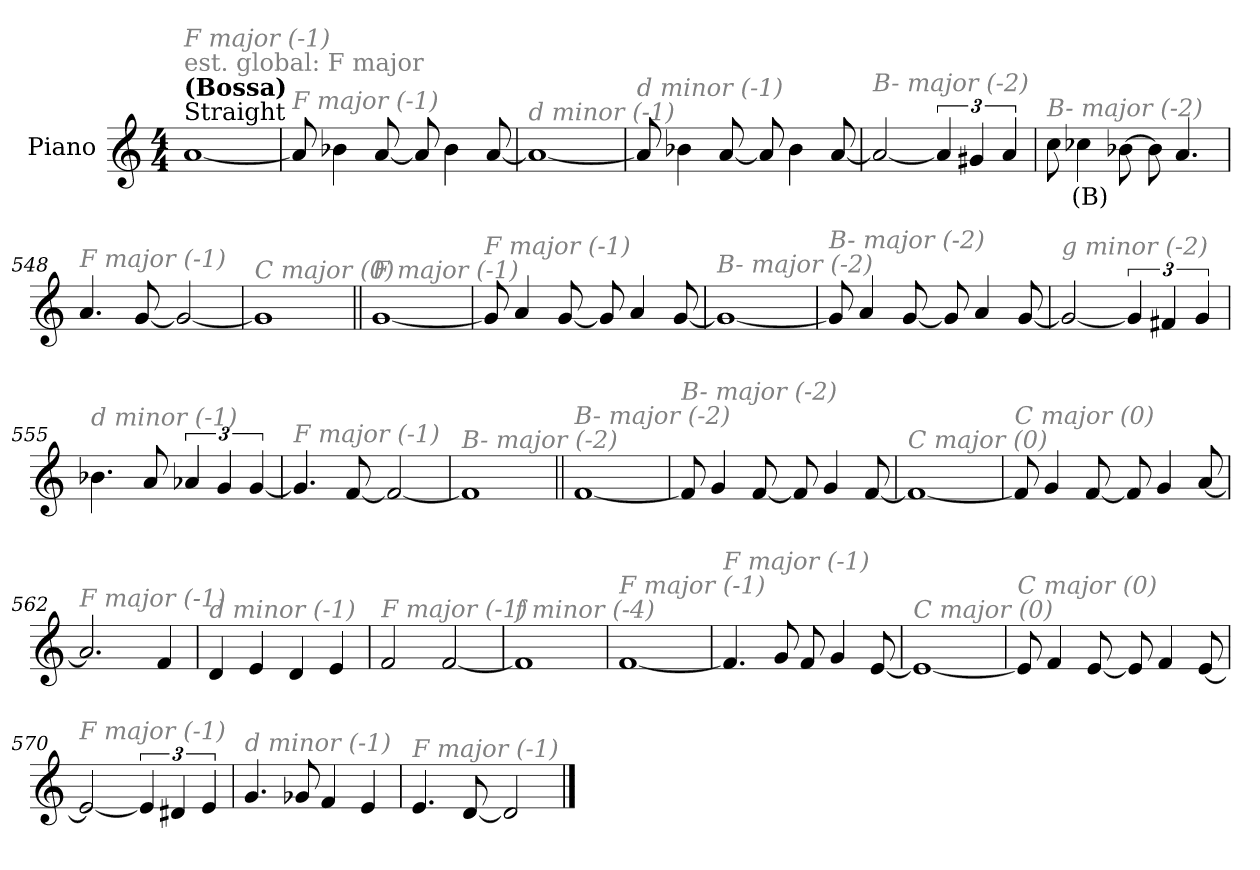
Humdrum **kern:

**kern	**text
*part1	*part1
*staff1	*staff1
*I"Piano	*
*I'Pno.	*
*clefG2	*
*k[]	*
*M4/4	*
=1	=1
!LO:TX:a:t=Straight	!
!LO:TX:a:B:t=(Bossa)	!
!LO:TX:a:color=#808080:t=est. global&colon; F major	!
!LO:TX:i:color=#808080:t=F major (-1)	!
[1a	.
=543	=543
!LO:TX:i:color=#808080:t=F major (-1)	!
8a/]	.
4b-X\	.
[8a/	.
8a/]	.
4b-\	.
[8a/	.
=544	=544
!LO:TX:i:color=#808080:t=d minor (-1)	!
1a_	.
=545	=545
!LO:TX:i:color=#808080:t=d minor (-1)	!
8a/]	.
4b-X\	.
[8a/	.
8a/]	.
4b-\	.
[8a/	.
!!LO:LB:g=z
=546	=546
!LO:TX:i:color=#808080:t=B- major (-2)	!
2a/_	.
6a/]	.
6g#X/	.
6a/	.
=547	=547
!LO:TX:i:color=#808080:t=B- major (-2)	!
8cc\	.
4cc-Xi\	(B)
[8b-X\	.
8b-\]	.
4.a/	.
=548	=548
!LO:TX:i:color=#808080:t=F major (-1)	!
4.a/	.
[8g/	.
2g/_	.
=549	=549
!LO:TX:i:color=#808080:t=C major (0)	!
1g]	.
!!LO:LB:g=z
=550||	=550||
!LO:TX:i:color=#808080:t=F major (-1)	!
[1g	.
=551	=551
!LO:TX:i:color=#808080:t=F major (-1)	!
8g/]	.
4a/	.
[8g/	.
8g/]	.
4a/	.
[8g/	.
=552	=552
!LO:TX:i:color=#808080:t=B- major (-2)	!
1g_	.
=553	=553
!LO:TX:i:color=#808080:t=B- major (-2)	!
8g/]	.
4a/	.
[8g/	.
8g/]	.
4a/	.
[8g/	.
!!LO:LB:g=z
=554	=554
!LO:TX:i:color=#808080:t=g minor (-2)	!
2g/_	.
6g/]	.
6f#X/	.
6g/	.
=555	=555
!LO:TX:i:color=#808080:t=d minor (-1)	!
4.b-X\	.
8a/	.
6a-X/	.
6g/	.
[6g/	.
=556	=556
!LO:TX:i:color=#808080:t=F major (-1)	!
4.g/]	.
[8f/	.
2f/_	.
=557	=557
!LO:TX:i:color=#808080:t=B- major (-2)	!
1f]	.
!!LO:LB:g=z
=558||	=558||
!LO:TX:i:color=#808080:t=B- major (-2)	!
[1f	.
=559	=559
!LO:TX:i:color=#808080:t=B- major (-2)	!
8f/]	.
4g/	.
[8f/	.
8f/]	.
4g/	.
[8f/	.
=560	=560
!LO:TX:i:color=#808080:t=C major (0)	!
1f_	.
=561	=561
!LO:TX:i:color=#808080:t=C major (0)	!
8f/]	.
4g/	.
[8f/	.
8f/]	.
4g/	.
[8a/	.
!!LO:LB:g=z
=562	=562
!LO:TX:i:color=#808080:t=F major (-1)	!
2.a/]	.
4f/	.
=563	=563
!LO:TX:i:color=#808080:t=d minor (-1)	!
4d/	.
4e/	.
4d/	.
4e/	.
=564	=564
!LO:TX:i:color=#808080:t=F major (-1)	!
2f/	.
[2f/	.
=565	=565
!LO:TX:i:color=#808080:t=f minor (-4)	!
1f]	.
!!LO:LB:g=z
=566	=566
!LO:TX:i:color=#808080:t=F major (-1)	!
[1f	.
=567	=567
!LO:TX:i:color=#808080:t=F major (-1)	!
4.f/]	.
8g/	.
8f/	.
4g/	.
[8e/	.
=568	=568
!LO:TX:i:color=#808080:t=C major (0)	!
1e_	.
=569	=569
!LO:TX:i:color=#808080:t=C major (0)	!
8e/]	.
4f/	.
[8e/	.
8e/]	.
4f/	.
[8e/	.
!!LO:LB:g=z
=570	=570
!LO:TX:i:color=#808080:t=F major (-1)	!
2e/_	.
6e/]	.
6d#X/	.
6e/	.
=571	=571
!LO:TX:i:color=#808080:t=d minor (-1)	!
4.g/	.
8g-X/	.
4f/	.
4e/	.
=572	=572
!LO:TX:i:color=#808080:t=F major (-1)	!
4.e/	.
[8d/	.
2d/]	.
==	==
*-	*-
